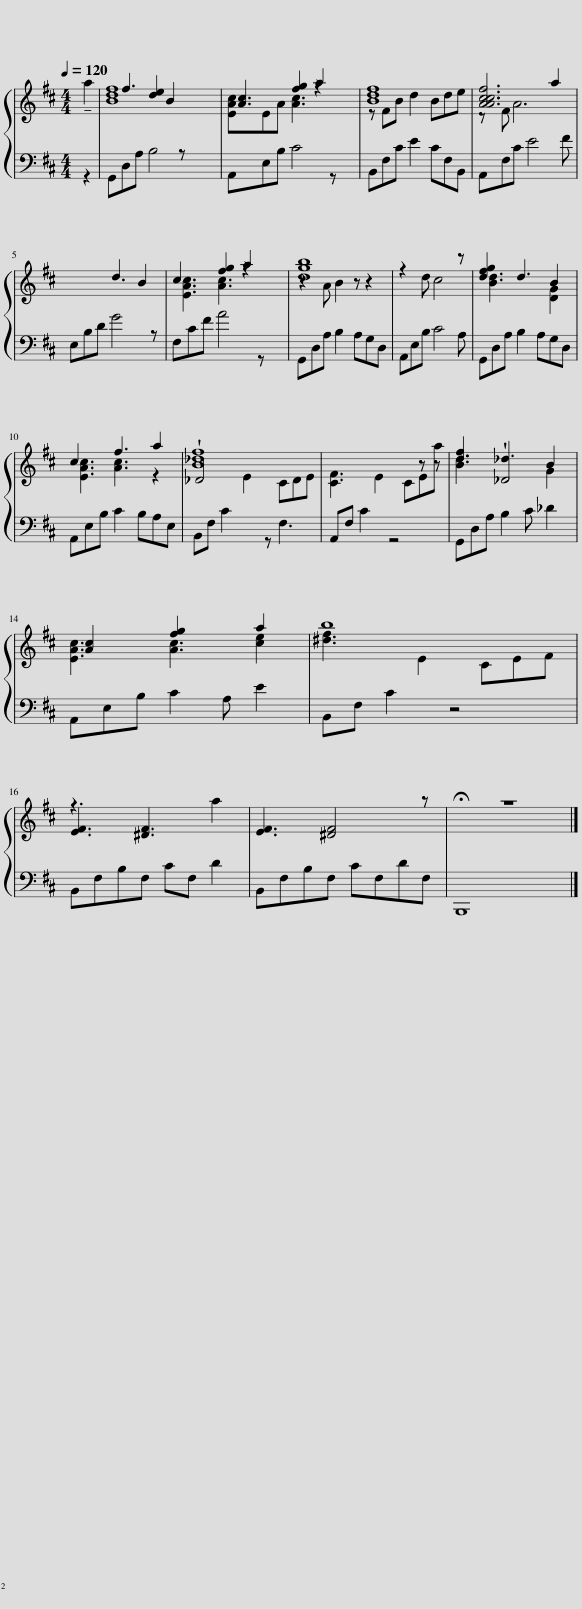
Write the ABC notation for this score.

X:1
%%score { ( 1 2 4 ) | 3 }
L:1/8
Q:1/4=120
M:4/4
I:linebreak $
K:D
V:1 treble
V:2 treble
V:4 treble
V:3 bass
V:1
 !tenuto!a2 | [Bdf]8 | [EAc]EA [fg]2 a2 x | [Bdf]8 | [AAccf]6 a2 |$ %5
[I:staff +1] E,B,D G4[I:staff -1] z | [EAc]3 [fg]2 a2 x | [gb]8 | z2 d c4 z | [Bd]3 d3 B2 |$ %10
 [EAc]3 f3 a2 | [B_df]8 x2 | [CF]3 E2 CEa | [Bd]3 _d3 B2 |$ [EAc]3 [fg]2[I:staff +1] A, E2 | %15
[I:staff -1] b8 |$ z3 [^DF]3 a2 | [EF]3 [^DF]4 z | z8 |] %19
V:2
 z2 |[I:staff +1] G,,D,A, B,4 x |[I:staff -1] [Ac]3 [Ac]3 z x | z FB d2 Bde | z F A6 |$ %5
 x3 d3 B2 | c2 x [Ac]3 z x | d8 |[I:staff +1] A,,E,B, C4 A, |[I:staff -1] [dfg]2 x3[I:staff +1] A,G,D, |$ %10
[I:staff -1] c2 x [Ac]3 z2 | !wedge!_D4 E2 z[I:staff +1] F,3 | A,,F, C2[I:staff -1] z4 | [df]3 !wedge!_D4 x |$ [Ac]2 x [Ac]3 a2 | %15
 [^df]3 E2 CEF |$ [EF]3 x[I:staff +1] CF, ^D2 | B,,F,B,F, CF,^DF, | !fermata!B,,,8 |] %19
V:3
 x2 | x[I:staff -1] f3 B2[I:staff +1] x2 | A,,E,B, C4 x | B,,F,C E2 CF,B,, | A,,F,C E4 F |$ %5
 x8 | F,CF A4 x | z2[I:staff -1] A B2[I:staff +1] z z2 | x8 | G,,D,A, B,2 x3 |$ %10
 A,,E,B, C2 B,A,E, | B,,F, C2 x6 | x6 z z | G,,D,A, B,2 C _D2 |$ A,,E,B, C2 x3 | %15
 B,,F, C2 z4 |$ B,,F,B,F, x4 | x8 | x8 |] %19
V:4
 x2 | x3 [de]2 z x2 | x5 z2 x | x8 | x8 |$ %5
 x8 | x5 z2 x |[I:staff +1] G,,D,A, B,2 A,G,D, | x8 | x6[I:staff -1] [DG]2 |$ %10
 x8 | x7 C_DE | x8 | x6 G2 |$ x6 [ce]2 | %15
 x8 |$ x8 | x8 | x8 |] %19
